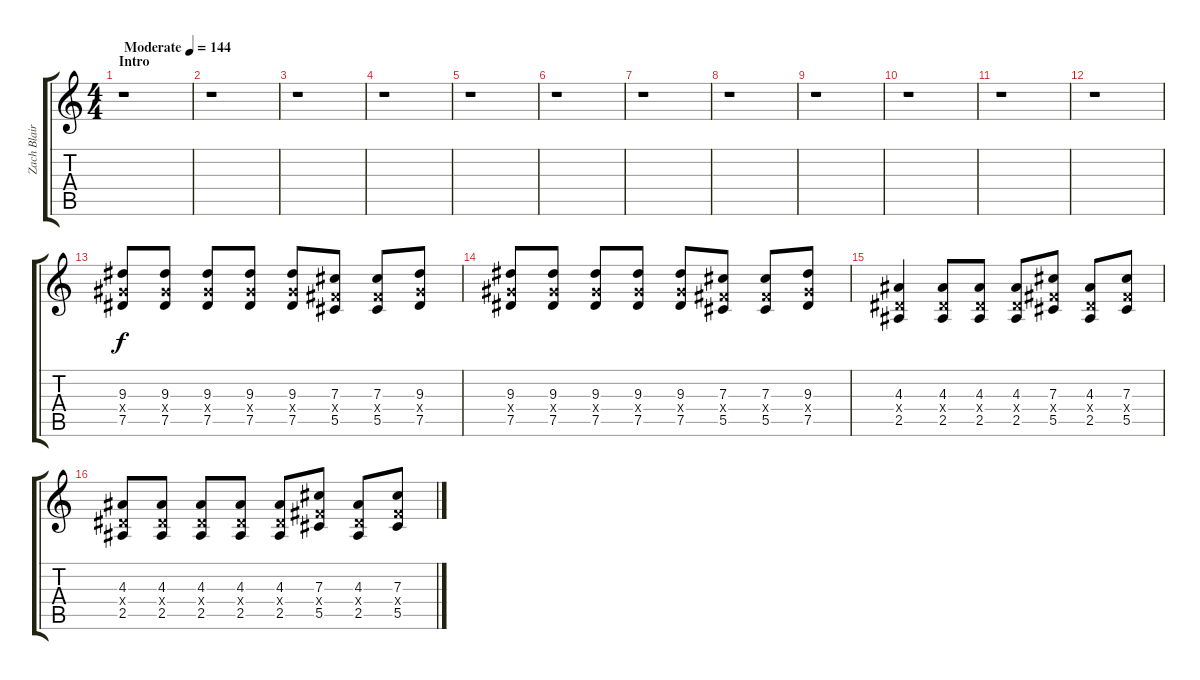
\track ("Zach Blair - Guitar Two" "Zach Blair") {instrument distortionguitar}
\staff {score tabs}
\tuning (Eb4 Bb3 Gb3 Db3 Ab2 Eb2) {hide}
\ts (4 4)
\section ("" "Intro")
\tempo (144 "Moderate")
\clef g2
\ks c
r.1{dy f instrument distortionguitar} |
r.1 |
r.1 |
r.1 |
r.1 |
r.1 |
r.1 |
r.1 |
r.1 |
r.1 |
r.1 |
r.1 |
(9.3 7.4{x} 7.5).8 (9.3 7.4{x} 7.5).8 (9.3 7.4{x} 7.5).8 (9.3 7.4{x} 7.5).8 (9.3 7.4{x} 7.5).8 (7.3 5.4{x} 5.5).8 (7.3 5.4{x} 5.5).8 (9.3 7.4{x} 7.5).8 |
(9.3 7.4{x} 7.5).8 (9.3 7.4{x} 7.5).8 (9.3 7.4{x} 7.5).8 (9.3 7.4{x} 7.5).8 (9.3 7.4{x} 7.5).8 (7.3 5.4{x} 5.5).8 (7.3 5.4{x} 5.5).8 (9.3 7.4{x} 7.5).8 |
(4.3 2.4{x} 2.5).4 (4.3 2.4{x} 2.5).8 (4.3 2.4{x} 2.5).8 (4.3 2.4{x} 2.5).8 (7.3 5.4{x} 5.5).8 (4.3 2.4{x} 2.5).8 (7.3 5.4{x} 5.5).8 |
(4.3 2.4{x} 2.5).8 (4.3 2.4{x} 2.5).8 (4.3 2.4{x} 2.5).8 (4.3 2.4{x} 2.5).8 (4.3 2.4{x} 2.5).8 (7.3 5.4{x} 5.5).8 (4.3 2.4{x} 2.5).8 (7.3 5.4{x} 5.5).8
